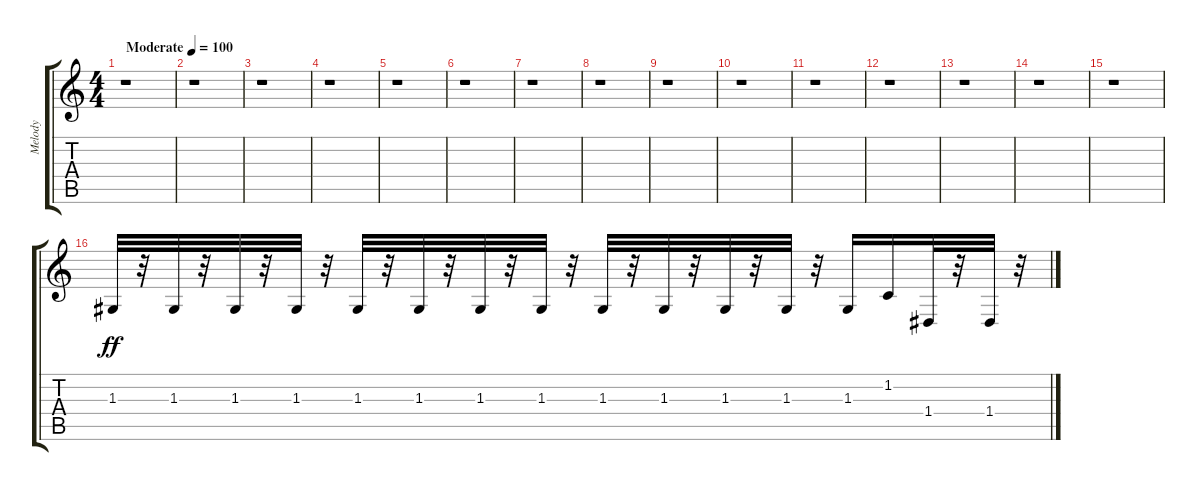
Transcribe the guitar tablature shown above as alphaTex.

\track ("Melody" "Melody") {instrument flute}
\staff {score tabs}
\tuning (E4 B3 G3 D3 A2 E2) {hide}
\ts (4 4)
\tempo (100 "Moderate")
\clef g2
\ks c
r.1{dy ff instrument flute} |
r.1 |
r.1 |
r.1 |
r.1 |
r.1 |
r.1 |
r.1 |
r.1 |
r.1 |
r.1 |
r.1 |
r.1 |
r.1 |
r.1 |
1.3.32 r.32 1.3.32 r.32 1.3.32 r.32 1.3.32 r.32 1.3.32 r.32 1.3.32 r.32 1.3.32 r.32 1.3.32 r.32 1.3.32 r.32 1.3.32 r.32 1.3.32 r.32 1.3.32 r.32 1.3.16 1.2.16 1.4.32 r.32 1.4.32 r.32
